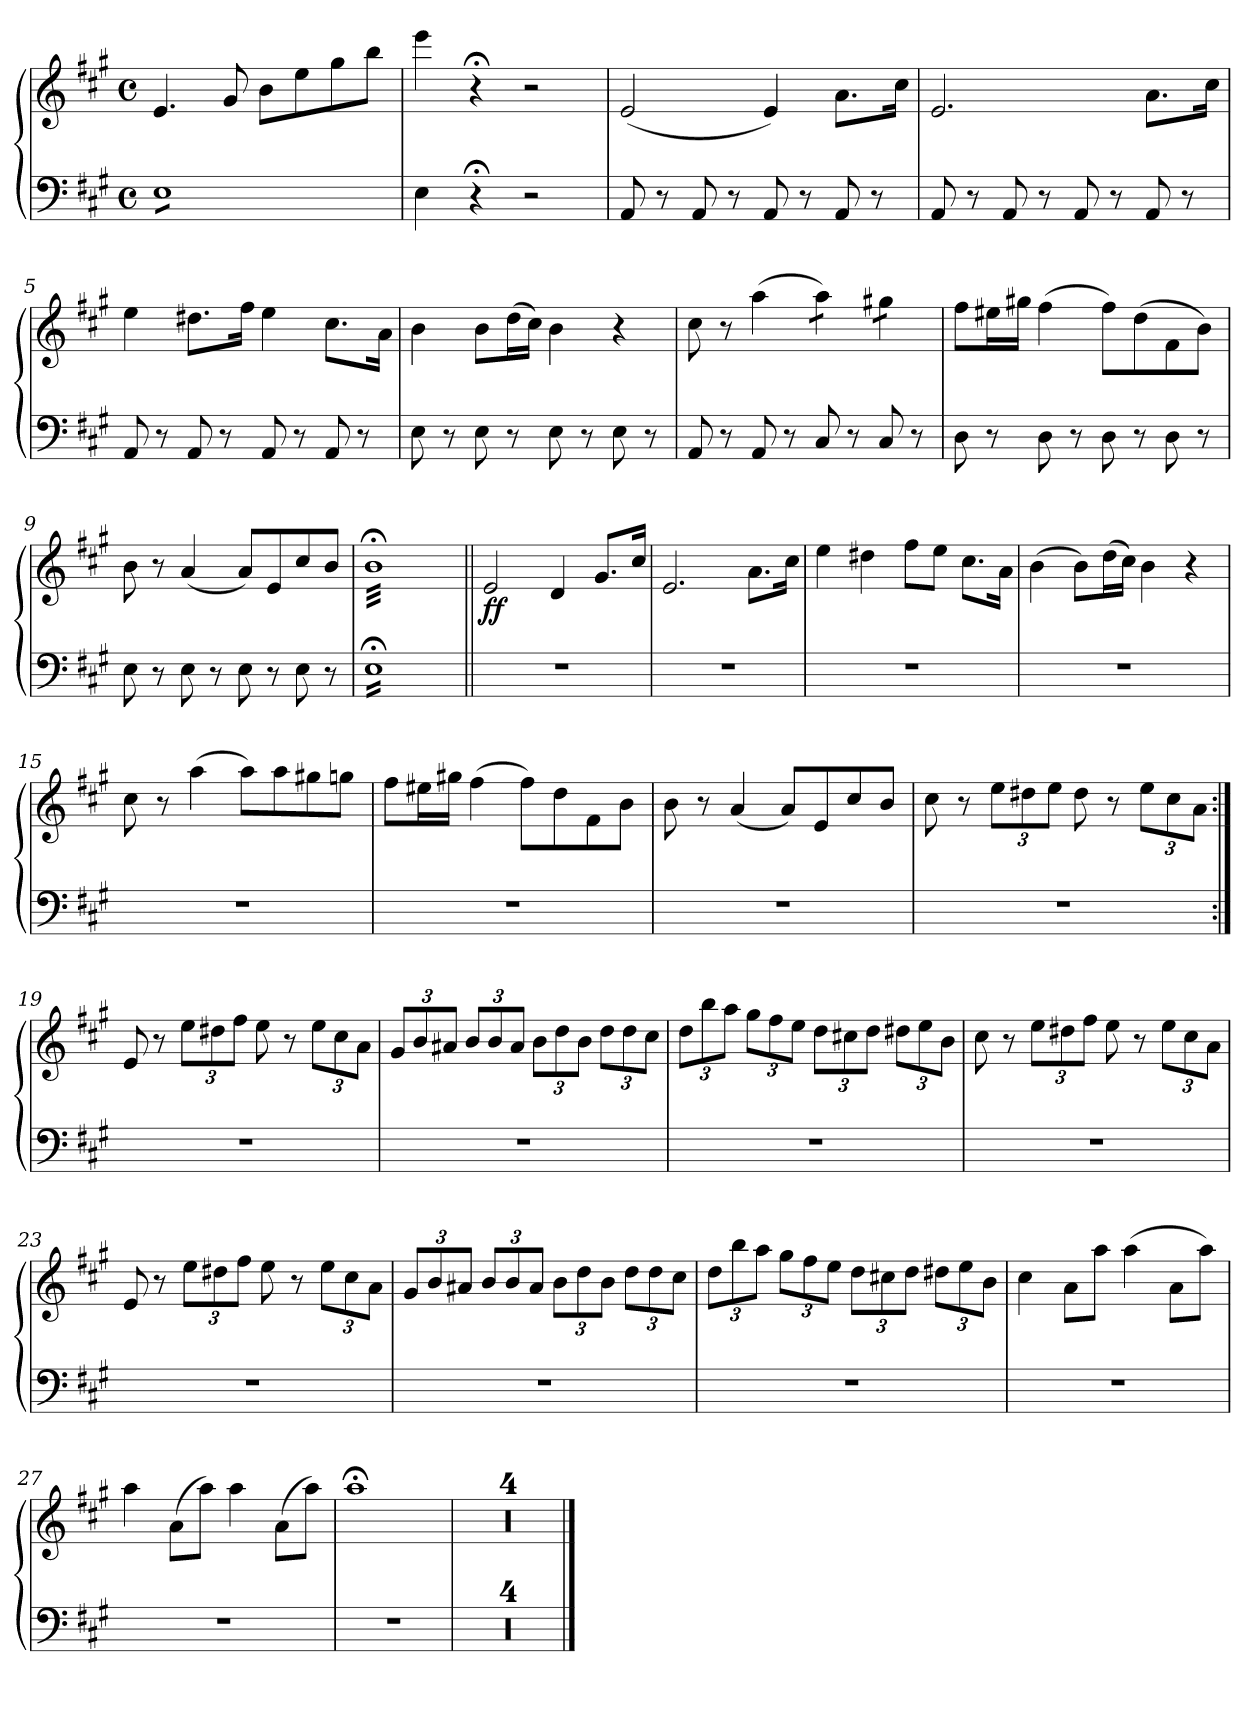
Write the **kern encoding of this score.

**kern	**kern	**dynam
*part1	*part1	*part1
*staff2	*staff1	*staff1/2
*clefF4	*clefG2	*
*k[f#c#g#]	*k[f#c#g#]	*
*M4/4	*M4/4	*
*met(c)	*met(c)	*
=1	=1	=1
*tremolo	*	*
8EL	4.e/	.
8E	.	.
8E	.	.
8E	8g#/	.
8E	8b\L	.
8E	8ee\	.
8E	8gg#\	.
8EJ	8bb\J	.
*Xtremolo	*	*
=2	=2	=2
4E\	4eee\	.
4r;<	4r;<	.
2r	2r	.
=3	=3	=3
8AA/	(<2e/	.
8r	.	.
8AA/	.	.
8r	.	.
8AA/	4e/)	.
8r	.	.
8AA/	8.a\L	.
8r	.	.
.	16cc#\Jk	.
=4	=4	=4
8AA/	2.e/	.
8r	.	.
8AA/	.	.
8r	.	.
8AA/	.	.
8r	.	.
8AA/	8.a\L	.
8r	.	.
.	16cc#\Jk	.
!!LO:LB:g=z
=5	=5	=5
8AA/	4ee\	.
8r	.	.
8AA/	8.dd#X\L	.
8r	.	.
.	16ff#\Jk	.
8AA/	4ee\	.
8r	.	.
8AA/	8.cc#\L	.
8r	.	.
.	16a\Jk	.
=6	=6	=6
8E\	4b\	.
8r	.	.
8E\	8b\L	.
8r	(>16dd\L	.
.	16cc#\JJ)	.
8E\	4b\	.
8r	.	.
8E\	4r	.
8r	.	.
=7	=7	=7
8AA/	8cc#\	.
8r	8r	.
8AA/	(>4aa\	.
8r	.	.
*	*tremolo	*
8C#/	8aa\)L	.
8r	8aa\)J	.
8C#/	8gg#X\L	.
8r	8gg#X\J	.
*	*Xtremolo	*
=8	=8	=8
8D\	8ff#\L	.
8r	16ee#X\L	.
.	16gg#X\JJ	.
8D\	(>4ff#\	.
8r	.	.
8D\	8ff#\L)	.
8r	(>8dd\	.
8D\	8f#\	.
8r	8b\J)	.
!!LO:LB:g=z
=9	=9	=9
8E\	8b\	.
8r	8r	.
8E\	(<4a/	.
8r	.	.
8E\	8a/L)	.
8r	8e/	.
8E\	8cc#/	.
8r	8b/J	.
=10	=10	=10
*tremolo	*	*
*	*tremolo	*
16E;<LL	32b;<LLL	.
.	32b;<	.
16E;<	32b;<	.
.	32b;<	.
16E;<	32b;<	.
.	32b;<	.
16E;<	32b;<	.
.	32b;<	.
16E;<	32b;<	.
.	32b;<	.
16E;<	32b;<	.
.	32b;<	.
16E;<	32b;<	.
.	32b;<	.
16E;<	32b;<	.
.	32b;<	.
16E;<	32b;<	.
.	32b;<	.
16E;<	32b;<	.
.	32b;<	.
16E;<	32b;<	.
.	32b;<	.
16E;<	32b;<	.
.	32b;<	.
16E;<	32b;<	.
.	32b;<	.
16E;<	32b;<	.
.	32b;<	.
16E;<	32b;<	.
.	32b;<	.
16E;<JJ	32b;<	.
*Xtremolo	*	*
.	32b;<JJJ	.
*	*Xtremolo	*
=11||	=11||	=11||
!	!	!LO:DY:b
1r	2e/	ff
.	4d/	.
.	8.g#/L	.
.	16cc#/Jk	.
=12	=12	=12
1r	2.e/	.
.	8.a\L	.
.	16cc#\Jk	.
=13	=13	=13
1r	4ee\	.
.	4dd#X\	.
.	8ff#\L	.
.	8ee\J	.
.	8.cc#\L	.
.	16a\Jk	.
!!LO:LB:g=z
=14	=14	=14
1r	(>4b\	.
.	8b\L)	.
.	(>16dd\L	.
.	16cc#\JJ)	.
.	4b\	.
.	4r	.
=15	=15	=15
1r	8cc#\	.
.	8r	.
.	(>4aa\	.
.	8aa\L)	.
.	8aa\	.
.	8gg#X\	.
.	8ggn\J	.
=16	=16	=16
1r	8ff#\L	.
.	16ee#X\L	.
.	16gg#X\JJ	.
.	(>4ff#\	.
.	8ff#\L)	.
.	8dd\	.
.	8f#\	.
.	8b\J	.
=17	=17	=17
1r	8b\	.
.	8r	.
.	(<4a/	.
.	8a/L)	.
.	8e/	.
.	8cc#/	.
.	8b/J	.
!!LO:LB:g=z
=18	=18	=18
1r	8cc#\	.
.	8r	.
*	*Xbrackettup	*
.	12ee\L	.
.	12dd#X\	.
.	12ee\J	.
.	8dd#\	.
.	8r	.
.	12ee\L	.
.	12cc#\	.
.	12a\J	.
=19:|!	=19:|!	=19:|!
1r	8e/	.
.	8r	.
.	12ee\L	.
.	12dd#X\	.
.	12ff#\J	.
.	8ee\	.
.	8r	.
.	12ee\L	.
.	12cc#\	.
.	12a\J	.
=20	=20	=20
1r	12g#/L	.
.	12b/	.
.	12a#X/J	.
.	12b/L	.
.	12b/	.
.	12a#/J	.
.	12b\L	.
.	12dd\	.
.	12b\J	.
.	12dd\L	.
.	12dd\	.
.	12cc#\J	.
!!LO:PB:g=z
=21	=21	=21
1r	12dd\L	.
.	12bb\	.
.	12aa\J	.
.	12gg#\L	.
.	12ff#\	.
.	12ee\J	.
.	12dd\L	.
.	12cc#X\	.
.	12dd\J	.
.	12dd#X\L	.
.	12ee\	.
.	12b\J	.
=22	=22	=22
1r	8cc#\	.
.	8r	.
.	12ee\L	.
.	12dd#X\	.
.	12ff#\J	.
.	8ee\	.
.	8r	.
.	12ee\L	.
.	12cc#\	.
.	12a\J	.
=23	=23	=23
1r	8e/	.
.	8r	.
.	12ee\L	.
.	12dd#X\	.
.	12ff#\J	.
.	8ee\	.
.	8r	.
.	12ee\L	.
.	12cc#\	.
.	12a\J	.
!!LO:PB:g=z
=24	=24	=24
1r	12g#/L	.
.	12b/	.
.	12a#X/J	.
.	12b/L	.
.	12b/	.
.	12a#/J	.
.	12b\L	.
.	12dd\	.
.	12b\J	.
.	12dd\L	.
.	12dd\	.
.	12cc#\J	.
=25	=25	=25
1r	12dd\L	.
.	12bb\	.
.	12aa\J	.
.	12gg#\L	.
.	12ff#\	.
.	12ee\J	.
.	12dd\L	.
.	12cc#X\	.
.	12dd\J	.
.	12dd#X\L	.
.	12ee\	.
.	12b\J	.
=26	=26	=26
1r	4cc#\	.
.	8a\L	.
.	8aa\J	.
.	(>4aa\	.
.	8a\L	.
.	8aa\J)	.
=27	=27	=27
1r	4aa\	.
.	(>8a\L	.
.	8aa\J)	.
.	4aa\	.
.	(>8a\L	.
.	8aa\J)	.
!!LO:LB:g=z
=28	=28	=28
1r	1aa;<	.
=29	=29	=29
1r	1r	.
=30	=30	=30
1r	1r	.
=31	=31	=31
1r	1r	.
=32	=32	=32
1r	1r	.
==	==	==
*-	*-	*-
